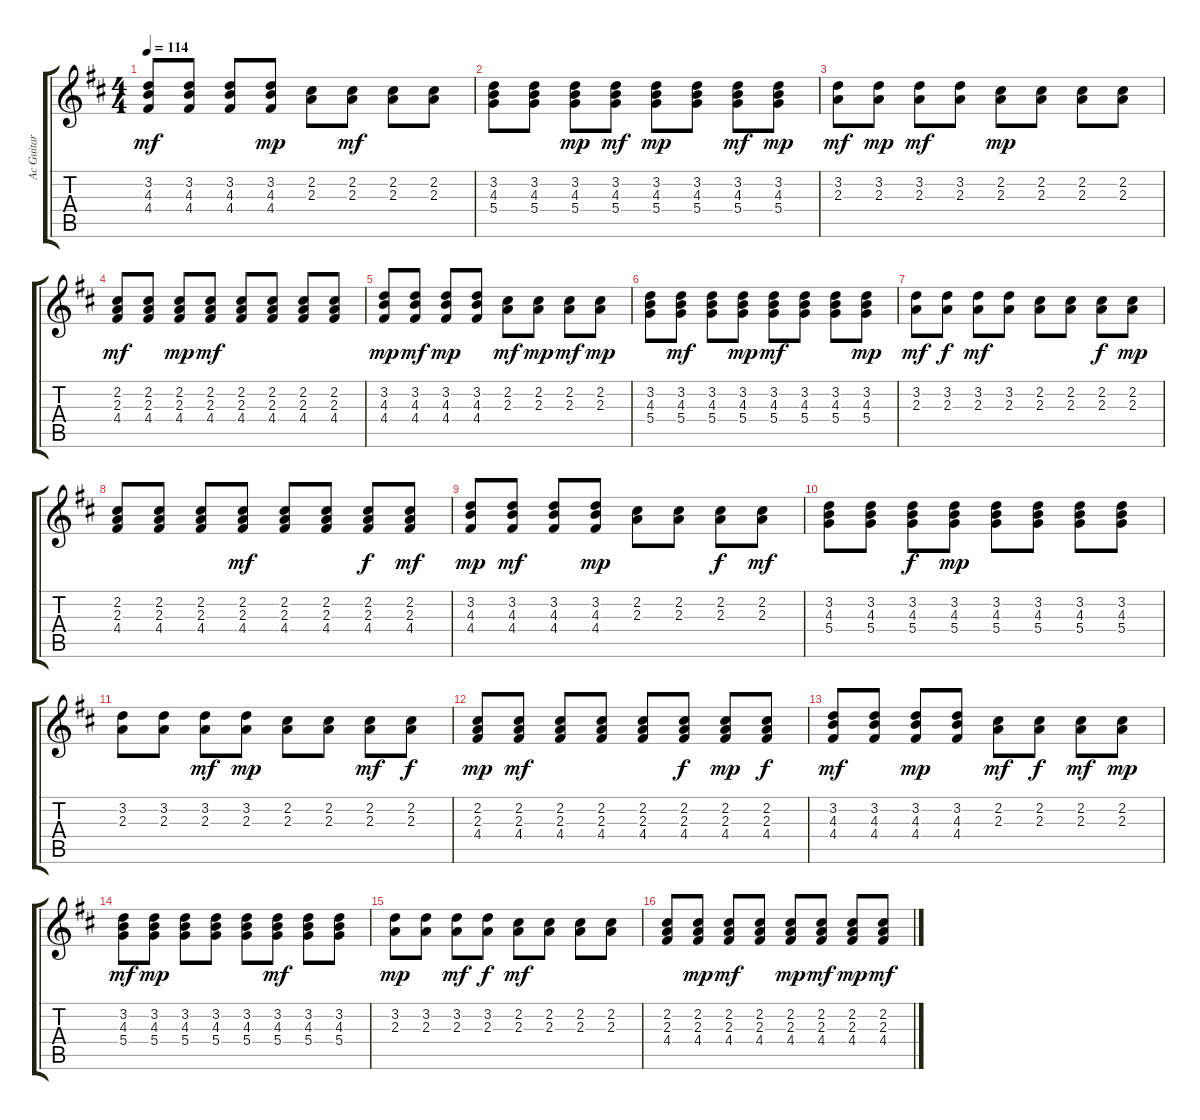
\track ("Ac Guitar" "Ac Guitar") {instrument acousticguitarsteel}
\staff {score tabs}
\tuning (E4 B3 G3 D3 A2 E2) {hide}
\ts (4 4)
\tempo 114
\clef g2
\ks d
(3.2 4.3 4.4).8{dy mf} (3.2 4.3 4.4).8 (3.2 4.3 4.4).8 (3.2 4.3 4.4).8{dy mp} (2.2 2.3).8 (2.2 2.3).8{dy mf} (2.2 2.3).8 (2.2 2.3).8 |
(3.2 4.3 5.4).8 (3.2 4.3 5.4).8 (3.2 4.3 5.4).8{dy mp} (3.2 4.3 5.4).8{dy mf} (3.2 4.3 5.4).8{dy mp} (3.2 4.3 5.4).8 (3.2 4.3 5.4).8{dy mf} (3.2 4.3 5.4).8{dy mp} |
(3.2 2.3).8{dy mf} (3.2 2.3).8{dy mp} (3.2 2.3).8{dy mf} (3.2 2.3).8 (2.2 2.3).8{dy mp} (2.2 2.3).8 (2.2 2.3).8 (2.2 2.3).8 |
(2.2 2.3 4.4).8{dy mf} (2.2 2.3 4.4).8 (2.2 2.3 4.4).8{dy mp} (2.2 2.3 4.4).8{dy mf} (2.2 2.3 4.4).8 (2.2 2.3 4.4).8 (2.2 2.3 4.4).8 (2.2 2.3 4.4).8 |
(3.2 4.3 4.4).8{dy mp} (3.2 4.3 4.4).8{dy mf} (3.2 4.3 4.4).8{dy mp} (3.2 4.3 4.4).8 (2.2 2.3).8{dy mf} (2.2 2.3).8{dy mp} (2.2 2.3).8{dy mf} (2.2 2.3).8{dy mp} |
(3.2 4.3 5.4).8 (3.2 4.3 5.4).8{dy mf} (3.2 4.3 5.4).8 (3.2 4.3 5.4).8{dy mp} (3.2 4.3 5.4).8{dy mf} (3.2 4.3 5.4).8 (3.2 4.3 5.4).8 (3.2 4.3 5.4).8{dy mp} |
(3.2 2.3).8{dy mf} (3.2 2.3).8{dy f} (3.2 2.3).8{dy mf} (3.2 2.3).8 (2.2 2.3).8 (2.2 2.3).8 (2.2 2.3).8{dy f} (2.2 2.3).8{dy mp} |
(2.2 2.3 4.4).8 (2.2 2.3 4.4).8 (2.2 2.3 4.4).8 (2.2 2.3 4.4).8{dy mf} (2.2 2.3 4.4).8 (2.2 2.3 4.4).8 (2.2 2.3 4.4).8{dy f} (2.2 2.3 4.4).8{dy mf} |
(3.2 4.3 4.4).8{dy mp} (3.2 4.3 4.4).8{dy mf} (3.2 4.3 4.4).8 (3.2 4.3 4.4).8{dy mp} (2.2 2.3).8 (2.2 2.3).8 (2.2 2.3).8{dy f} (2.2 2.3).8{dy mf} |
(3.2 4.3 5.4).8 (3.2 4.3 5.4).8 (3.2 4.3 5.4).8{dy f} (3.2 4.3 5.4).8{dy mp} (3.2 4.3 5.4).8 (3.2 4.3 5.4).8 (3.2 4.3 5.4).8 (3.2 4.3 5.4).8 |
(3.2 2.3).8 (3.2 2.3).8 (3.2 2.3).8{dy mf} (3.2 2.3).8{dy mp} (2.2 2.3).8 (2.2 2.3).8 (2.2 2.3).8{dy mf} (2.2 2.3).8{dy f} |
(2.2 2.3 4.4).8{dy mp} (2.2 2.3 4.4).8{dy mf} (2.2 2.3 4.4).8 (2.2 2.3 4.4).8 (2.2 2.3 4.4).8 (2.2 2.3 4.4).8{dy f} (2.2 2.3 4.4).8{dy mp} (2.2 2.3 4.4).8{dy f} |
(3.2 4.3 4.4).8{dy mf} (3.2 4.3 4.4).8 (3.2 4.3 4.4).8{dy mp} (3.2 4.3 4.4).8 (2.2 2.3).8{dy mf} (2.2 2.3).8{dy f} (2.2 2.3).8{dy mf} (2.2 2.3).8{dy mp} |
(3.2 4.3 5.4).8{dy mf} (3.2 4.3 5.4).8{dy mp} (3.2 4.3 5.4).8 (3.2 4.3 5.4).8 (3.2 4.3 5.4).8 (3.2 4.3 5.4).8{dy mf} (3.2 4.3 5.4).8 (3.2 4.3 5.4).8 |
(3.2 2.3).8{dy mp} (3.2 2.3).8 (3.2 2.3).8{dy mf} (3.2 2.3).8{dy f} (2.2 2.3).8{dy mf} (2.2 2.3).8 (2.2 2.3).8 (2.2 2.3).8 |
(2.2 2.3 4.4).8 (2.2 2.3 4.4).8{dy mp} (2.2 2.3 4.4).8{dy mf} (2.2 2.3 4.4).8 (2.2 2.3 4.4).8{dy mp} (2.2 2.3 4.4).8{dy mf} (2.2 2.3 4.4).8{dy mp} (2.2 2.3 4.4).8{dy mf}
